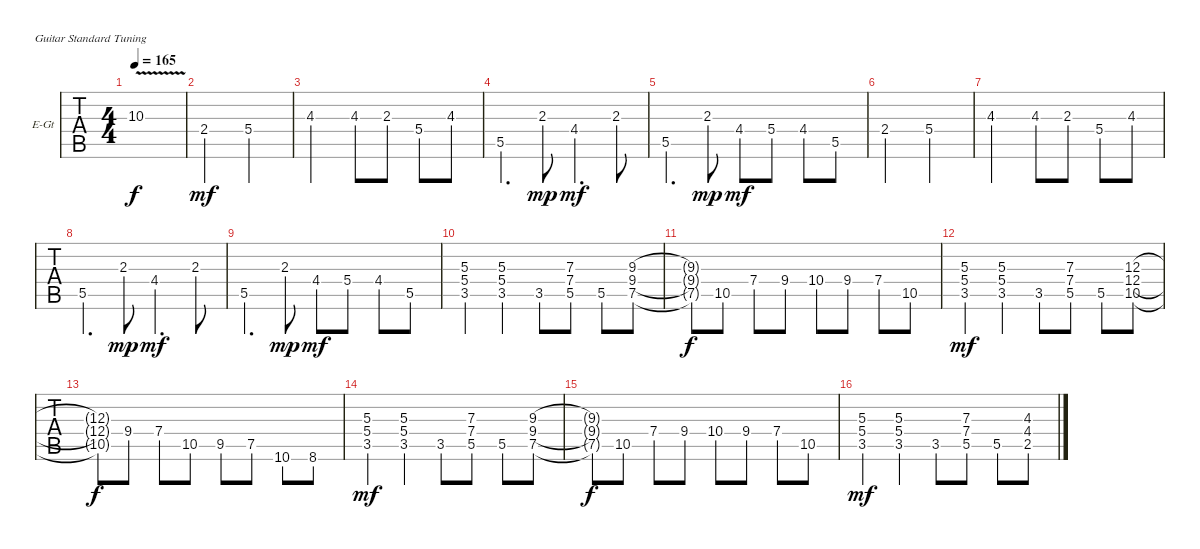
\bracketExtendMode groupsimilarinstruments
\firstSystemTrackNameOrientation horizontal
\otherSystemsTrackNameOrientation horizontal
\track ("Guitar 2 (Lead)" "E-Gt") {instrument distortionguitar}
\staff {tabs}
\tuning (E4 B3 G3 D3 A2 E2)
\ts (4 4)
\tempo 165
\clef g2
\ks c
10.3{v t}.1{dy f} |
2.4.2{dy mf} 5.4.2 |
4.3.2 4.3.8 2.3.8 5.4.8 4.3.8 |
5.5.4{d} 2.3.8{dy mp} 4.4.4{d dy mf} 2.3.8 |
5.5.4{d} 2.3.8{dy mp} 4.4.8{dy mf} 5.4.8 4.4.8 5.5.8 |
2.4.2 5.4.2 |
4.3.2 4.3.8 2.3.8 5.4.8 4.3.8 |
5.5.4{d} 2.3.8{dy mp} 4.4.4{d dy mf} 2.3.8 |
5.5.4{d} 2.3.8{dy mp} 4.4.8{dy mf} 5.4.8 4.4.8 5.5.8 |
(5.3 5.4 3.5).4 (5.3 5.4 3.5).4 3.5.8 (7.3 7.4 5.5).8 5.5.8 (9.3 9.4 7.5).8 |
(9.3{t} 9.4{t} 7.5{t}).8{dy f} 10.5.8 7.4.8 9.4.8 10.4.8 9.4.8 7.4.8 10.5.8 |
(5.3 5.4 3.5).4{dy mf} (5.3 5.4 3.5).4 3.5.8 (7.3 7.4 5.5).8 5.5.8 (12.3 12.4 10.5).8 |
(12.3{t} 12.4{t} 10.5{t}).8{dy f} 9.4.8 7.4.8 10.5.8 9.5.8 7.5.8 10.6.8 8.6.8 |
(5.3 5.4 3.5).4{dy mf} (5.3 5.4 3.5).4 3.5.8 (7.3 7.4 5.5).8 5.5.8 (9.3 9.4 7.5).8 |
(9.3{t} 9.4{t} 7.5{t}).8{dy f} 10.5.8 7.4.8 9.4.8 10.4.8 9.4.8 7.4.8 10.5.8 |
(5.3 5.4 3.5).4{dy mf} (5.3 5.4 3.5).4 3.5.8 (7.3 7.4 5.5).8 5.5.8 (4.3 4.4 2.5).8
